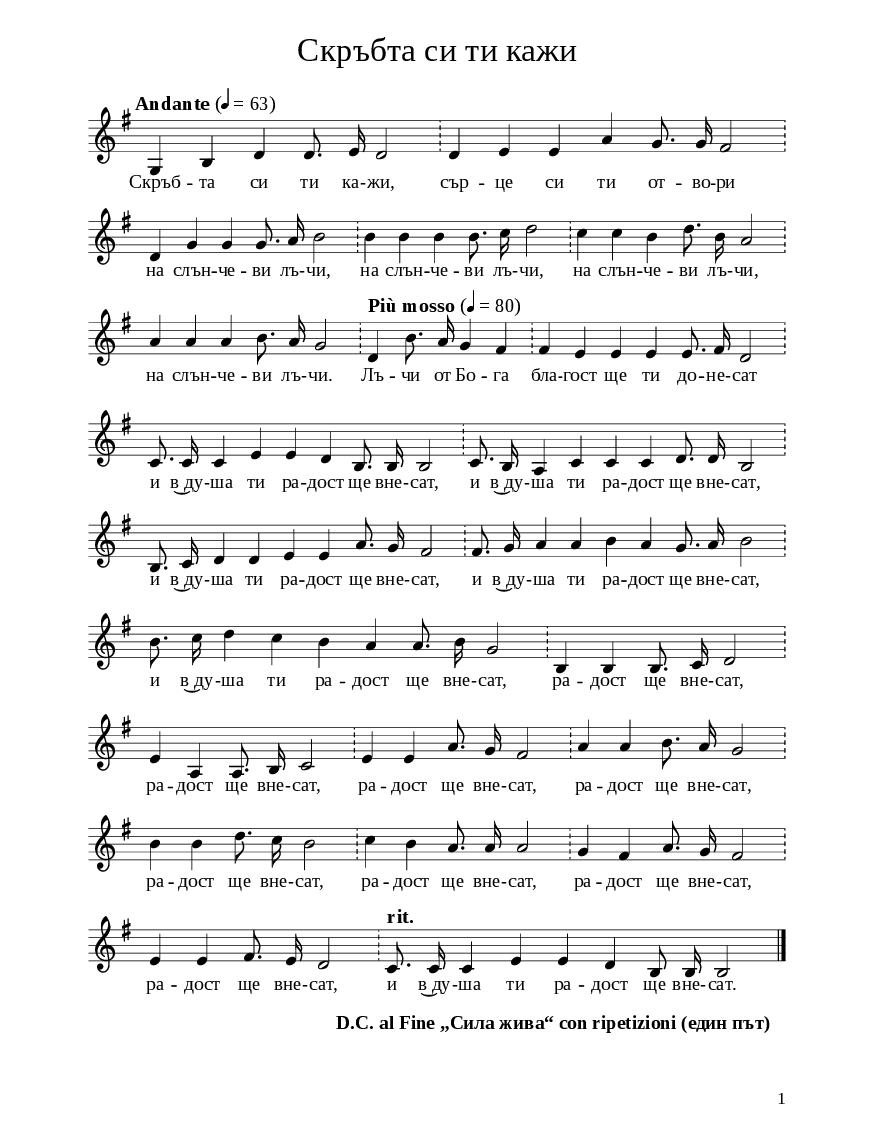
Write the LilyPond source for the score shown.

\version "2.24.4"

% include paper part and global functions
\include "include/globals.ily"

\bookpart {
  \label #'ref077
  \tocItem \markup "Скръбта си ти кажи"
  \paper {
    print-all-headers = ##t
    print-page-number = ##t
    print-first-page-number = ##t

    % put page numbers on the bottom
    oddHeaderMarkup = \markup ""
    evenHeaderMarkup = \markup ""
    oddFooterMarkup = \markup
    \fill-line {
      ""
      \if \should-print-page-number \fromproperty #'page:page-number-string
    }
    evenFooterMarkup = \markup
    \fill-line {
      \if \should-print-page-number \fromproperty #'page:page-number-string
      ""
    }

    left-margin = 1.5\cm
    right-margin = 1.5\cm
    top-margin = 1.6\cm
    bottom-margin = 1.2\cm
    ragged-bottom = ##t % do not spread the staves to fill the whole vertical space

    % change distance between staves
    system-system-spacing =
    #'((basic-distance . 13)
       (minimum-distance . 6)
       (padding . 1)
       (stretchability . 12))
  }
  \score {
    \include "include/score-layout.ily"

    \new Voice \relative c' {
      \clef treble
      \key g \major
      %\tempo "Moderato" 8 = 160
      \autoBeamOff
      \omit Score.TimeSignature
      \cadenzaOn % allows custom bar lines
      \tempoFunc "Andante" 4 "63"
      \autoBeamOff

      g4 b d d8. e16 d 2  \bar "!"  d4 e e a g8. g16 fis2 \bar  "!" \break
      d4 g g g8. a16 b2 \bar "!" b4 b b b8. c16 d2 \bar "!" c4 c b d8. b16 a2 \bar "!"  \break
      a4 a4 a4  b8. a16 g2 \bar "!"
      \tempoFunc "Più mosso" 4 "80"
      d4 b'8. a16 g4 fis4 \bar "!" fis4 e e e e8. fis16 d2  \bar "!"  \break
      c8. c16 c4 e e d b8. b16 b2 \bar "!" c8. b16 a4 c4 c4 c4 d8. d16 b2 \bar "!"  \break
      b8. c16 d4 d e e a8. g16 fis2 \bar "!" fis8. g16 a4 a4 b a g8.  a16 b2 \bar "!"  \break
      b8. c16 d4 c b a a8. b16 g2  \bar "!"  b,4 b b8.c16 d2 \bar "!"  \break
      e4 a, a8. b16 c2 \bar "!" e4 e4 a8. g16 fis2 \bar "!"  a4 a b8. a16 g2 \bar "!"  \break

      b4b d8. c16 b2  \bar "!" c4b a8. a16 a2  \bar "!"  g4 fis4 a8. g16 fis2 \bar "!"  \break

      e4 e fis8. e16 d2 \bar "!" \tempo "rit." c8. c16 c4 e4 e d b8 b16 b2 \bar "|."  \break


    }

    \addlyrics {
      Скръб -- та си ти "ка-"  -- жи,
      сър -- це си ти от -- во -- ри
      на слън -- че -- ви "лъ-" -- чи,
      на слън -- че -- ви "лъ-" -- чи,
      на слън -- че -- ви "лъ-" -- чи,
      на слън -- че -- ви "лъ-" -- чи.
      Лъ -- чи от Бо -- га
      бла -- гост ще ти до -- "не-" -- сат
      и в~ду -- "-ша" ти ра -- дост ще "вне-" -- сат,
      и в~ду -- "-ша" ти ра -- дост ще "вне-" -- сат,
      и в~ду -- "-ша" ти ра -- дост ще "вне-" -- сат,
      и в~ду -- "-ша" ти ра -- дост ще "вне-" -- сат,
      и в~ду -- "-ша" ти ра -- дост ще "вне-" -- сат,
      ра -- дост ще "вне-" -- сат, ра -- дост ще "вне-" -- сат,
      ра -- дост ще "вне-" -- сат, ра -- дост ще "вне-" -- сат,
      ра -- дост ще "вне-" -- сат, ра -- дост ще "вне-" -- сат,
      ра -- дост ще "вне-" -- сат, ра -- дост ще "вне-" -- сат,
      и в~ду -- "-ша" ти ра -- дост ще "вне-" -- сат.}


      \header {
        title = \titleFunc #'ref_desc_12 "Скръбта си ти кажи" "Skrăbta si ti kaži"
      }

      \midi{}

    } % score


    \markup \dc-one "D.C. al Fine „Сила жива“ con ripetizioni (един път)"

  } % bookpart
